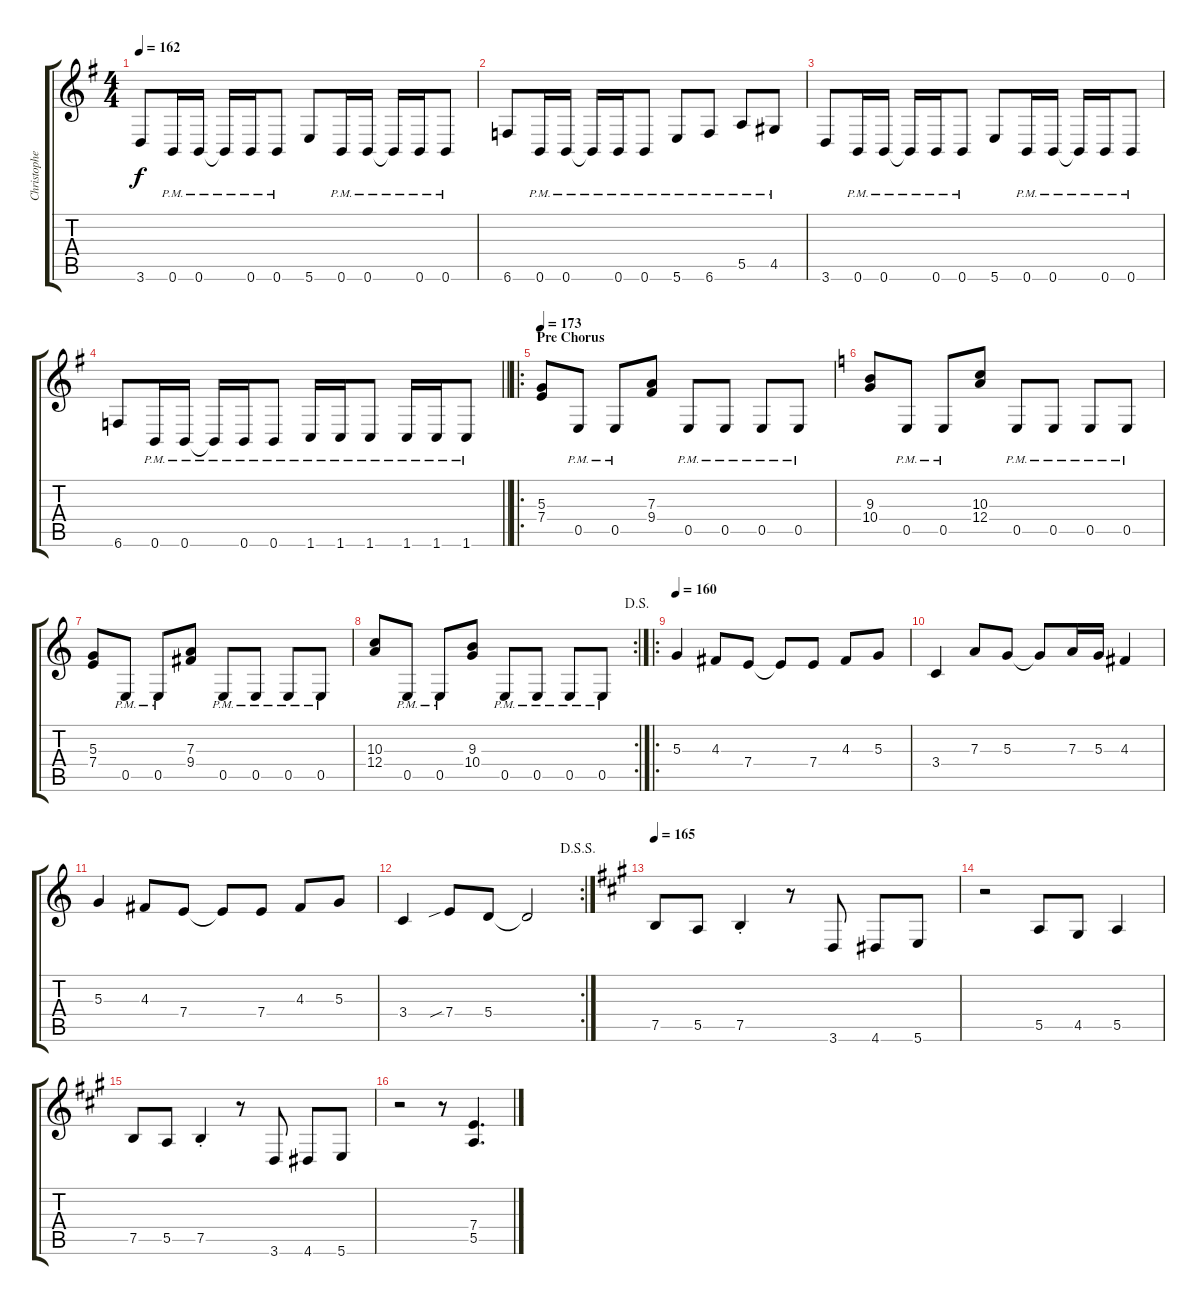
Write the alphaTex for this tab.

\track ("Christopher Amott" "Christophe") {instrument distortionguitar}
\staff {score tabs}
\tuning (B3 Gb3 D3 A2 E2 B1) {hide}
\ts (4 4)
\tempo 162
\clef g2
\ks g
3.6.8{dy f} 0.6{pm}.16 0.6{pm}.16 0.6{pm t}.16 0.6{pm}.16 0.6{pm}.8 5.6.8 0.6{pm}.16 0.6{pm}.16 0.6{pm t}.16 0.6{pm}.16 0.6{pm}.8 |
6.6.8 0.6{pm}.16 0.6{pm}.16 0.6{pm t}.16 0.6{pm}.16 0.6{pm}.8 5.6{pm}.8 6.6{pm}.8 5.5{pm}.8 4.5{pm}.8 |
3.6.8 0.6{pm}.16 0.6{pm}.16 0.6{pm t}.16 0.6{pm}.16 0.6{pm}.8 5.6.8 0.6{pm}.16 0.6{pm}.16 0.6{pm t}.16 0.6{pm}.16 0.6{pm}.8 |
\barLineRight lightlight
6.6.8 0.6{pm}.16 0.6{pm}.16 0.6{pm t}.16 0.6{pm}.16 0.6{pm}.8 1.6{pm}.16 1.6{pm}.16 1.6{pm}.8 1.6{pm}.16 1.6{pm}.16 1.6{pm}.8 |
\ro
\section ("" "Pre Chorus")
\tempo 173
(5.3 7.4).8 0.5{pm}.8 0.5{pm}.8 (7.3 9.4).8 0.5{pm}.8 0.5{pm}.8 0.5{pm}.8 0.5{pm}.8 |
\ks c
(9.3 10.4).8 0.5{pm}.8 0.5{pm}.8 (10.3 12.4).8 0.5{pm}.8 0.5{pm}.8 0.5{pm}.8 0.5{pm}.8 |
(5.3 7.4).8 0.5{pm}.8 0.5{pm}.8 (7.3 9.4).8 0.5{pm}.8 0.5{pm}.8 0.5{pm}.8 0.5{pm}.8 |
\rc 2
\jump dalsegno
(10.3 12.4).8 0.5{pm}.8 0.5{pm}.8 (9.3 10.4).8 0.5{pm}.8 0.5{pm}.8 0.5{pm}.8 0.5{pm}.8 |
\ro
\tempo 160
5.3.4 4.3.8 7.4.8 7.4{t}.8 7.4.8 4.3.8 5.3.8 |
3.4.4 7.3.8 5.3.8 5.3{t}.8 7.3.16 5.3.16 4.3.4 |
5.3.4 4.3.8 7.4.8 7.4{t}.8 7.4.8 4.3.8 5.3.8 |
\rc 2
\jump dalsegnosegno
3.4.4 7.4{sib}.8 5.4.8 5.4{t}.2 |
\tempo 165
\ks a
7.5.8 5.5.8 7.5{st}.4 r.8 3.6.8 4.6.8 5.6.8 |
r.2 5.5.8 4.5.8 5.5.4 |
7.5.8 5.5.8 7.5{st}.4 r.8 3.6.8 4.6.8 5.6.8 |
r.2 r.8 (7.4 5.5).4{d}
